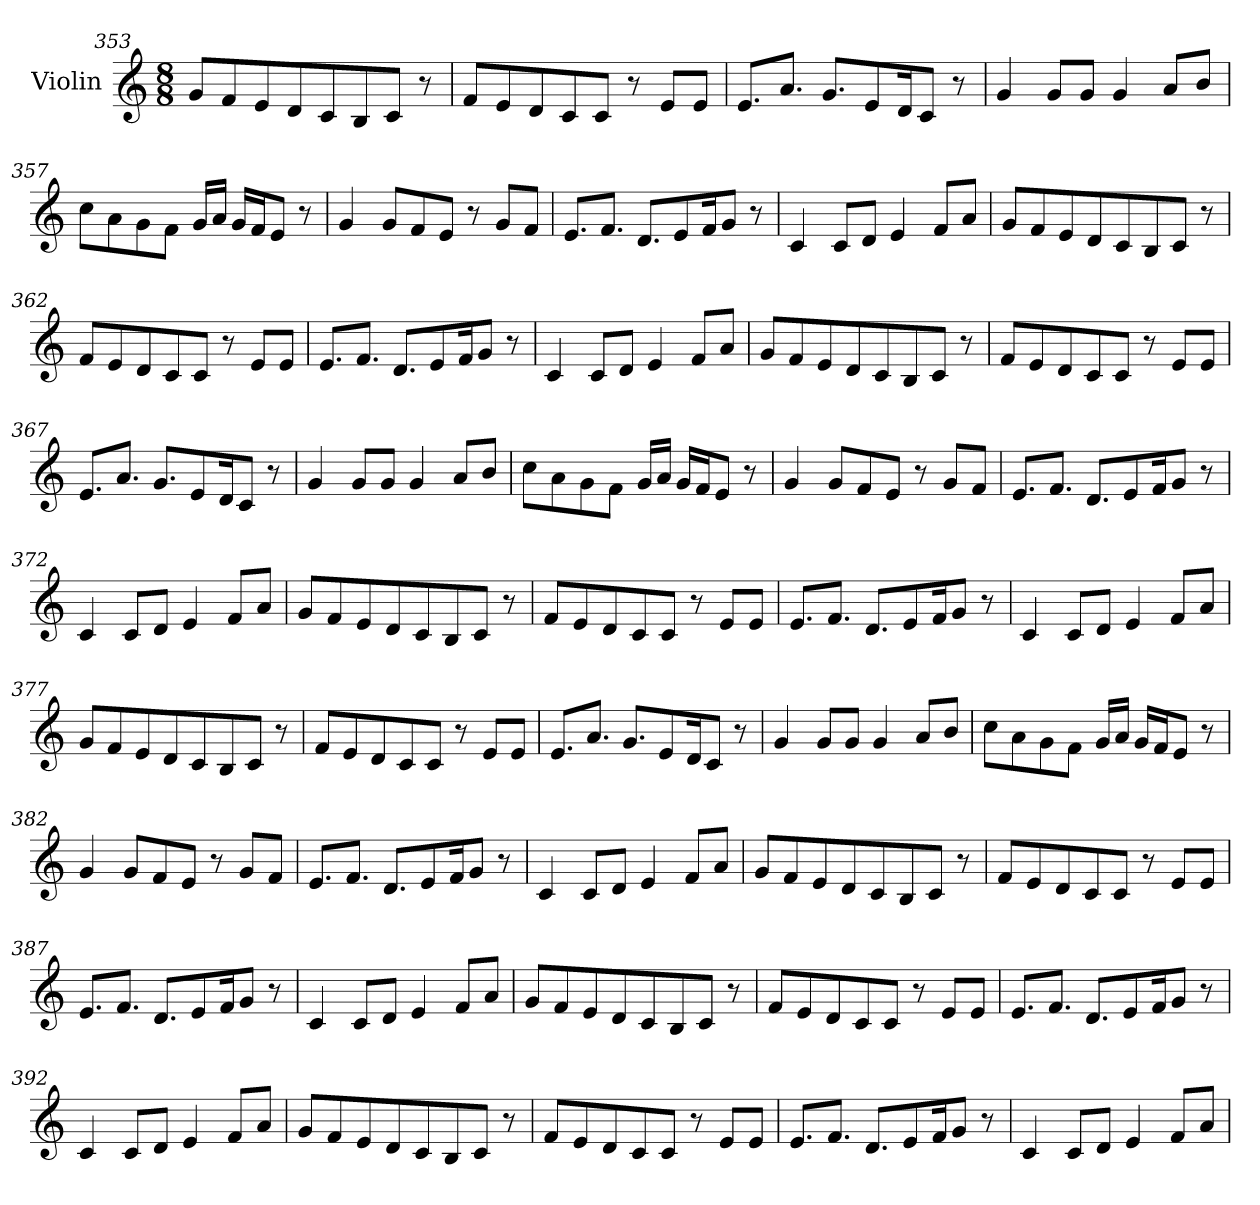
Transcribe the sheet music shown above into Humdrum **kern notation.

**kern
*part1
*staff1
*I"Violin
!!LO:LB:g=z
*clefG2
*k[]
*M8/8
=353
8g/L
8f/
8e/
8d/
8c/
8B/
8c/J
8r
=354
8f/L
8e/
8d/
8c/
8c/J
8r
8e/L
8e/J
=355
8.e/L
8.a/J
8.g/L
8e/
16d/K
8c/J
8r
=356
4g/
8g/L
8g/J
4g/
8a/L
8b/J
!!LO:LB:g=z
=357
8cc\L
8a\
8g\
8f\J
16g/LL
16a/JJ
16g/LL
16f/J
8e/J
8r
=358
4g/
8g/L
8f/
8e/J
8r
8g/L
8f/J
=359
8.e/L
8.f/J
8.d/L
8e/
16f/K
8g/J
8r
=360
4c/
8c/L
8d/J
4e/
8f/L
8a/J
!!LO:LB:g=z
=361
8g/L
8f/
8e/
8d/
8c/
8B/
8c/J
8r
=362
8f/L
8e/
8d/
8c/
8c/J
8r
8e/L
8e/J
=363
8.e/L
8.f/J
8.d/L
8e/
16f/K
8g/J
8r
=364
4c/
8c/L
8d/J
4e/
8f/L
8a/J
!!LO:LB:g=z
=365
8g/L
8f/
8e/
8d/
8c/
8B/
8c/J
8r
=366
8f/L
8e/
8d/
8c/
8c/J
8r
8e/L
8e/J
=367
8.e/L
8.a/J
8.g/L
8e/
16d/K
8c/J
8r
=368
4g/
8g/L
8g/J
4g/
8a/L
8b/J
!!LO:LB:g=z
=369
8cc\L
8a\
8g\
8f\J
16g/LL
16a/JJ
16g/LL
16f/J
8e/J
8r
=370
4g/
8g/L
8f/
8e/J
8r
8g/L
8f/J
=371
8.e/L
8.f/J
8.d/L
8e/
16f/K
8g/J
8r
=372
4c/
8c/L
8d/J
4e/
8f/L
8a/J
!!LO:LB:g=z
=373
8g/L
8f/
8e/
8d/
8c/
8B/
8c/J
8r
=374
8f/L
8e/
8d/
8c/
8c/J
8r
8e/L
8e/J
=375
8.e/L
8.f/J
8.d/L
8e/
16f/K
8g/J
8r
=376
4c/
8c/L
8d/J
4e/
8f/L
8a/J
!!LO:LB:g=z
=377
8g/L
8f/
8e/
8d/
8c/
8B/
8c/J
8r
=378
8f/L
8e/
8d/
8c/
8c/J
8r
8e/L
8e/J
=379
8.e/L
8.a/J
8.g/L
8e/
16d/K
8c/J
8r
=380
4g/
8g/L
8g/J
4g/
8a/L
8b/J
!!LO:PB:g=z
=381
8cc\L
8a\
8g\
8f\J
16g/LL
16a/JJ
16g/LL
16f/J
8e/J
8r
=382
4g/
8g/L
8f/
8e/J
8r
8g/L
8f/J
=383
8.e/L
8.f/J
8.d/L
8e/
16f/K
8g/J
8r
=384
4c/
8c/L
8d/J
4e/
8f/L
8a/J
!!LO:LB:g=z
=385
8g/L
8f/
8e/
8d/
8c/
8B/
8c/J
8r
=386
8f/L
8e/
8d/
8c/
8c/J
8r
8e/L
8e/J
=387
8.e/L
8.f/J
8.d/L
8e/
16f/K
8g/J
8r
=388
4c/
8c/L
8d/J
4e/
8f/L
8a/J
!!LO:LB:g=z
=389
8g/L
8f/
8e/
8d/
8c/
8B/
8c/J
8r
=390
8f/L
8e/
8d/
8c/
8c/J
8r
8e/L
8e/J
=391
8.e/L
8.f/J
8.d/L
8e/
16f/K
8g/J
8r
=392
4c/
8c/L
8d/J
4e/
8f/L
8a/J
!!LO:LB:g=z
=393
8g/L
8f/
8e/
8d/
8c/
8B/
8c/J
8r
=394
8f/L
8e/
8d/
8c/
8c/J
8r
8e/L
8e/J
=395
8.e/L
8.f/J
8.d/L
8e/
16f/K
8g/J
8r
=396
4c/
8c/L
8d/J
4e/
8f/L
8a/J
=
*-
